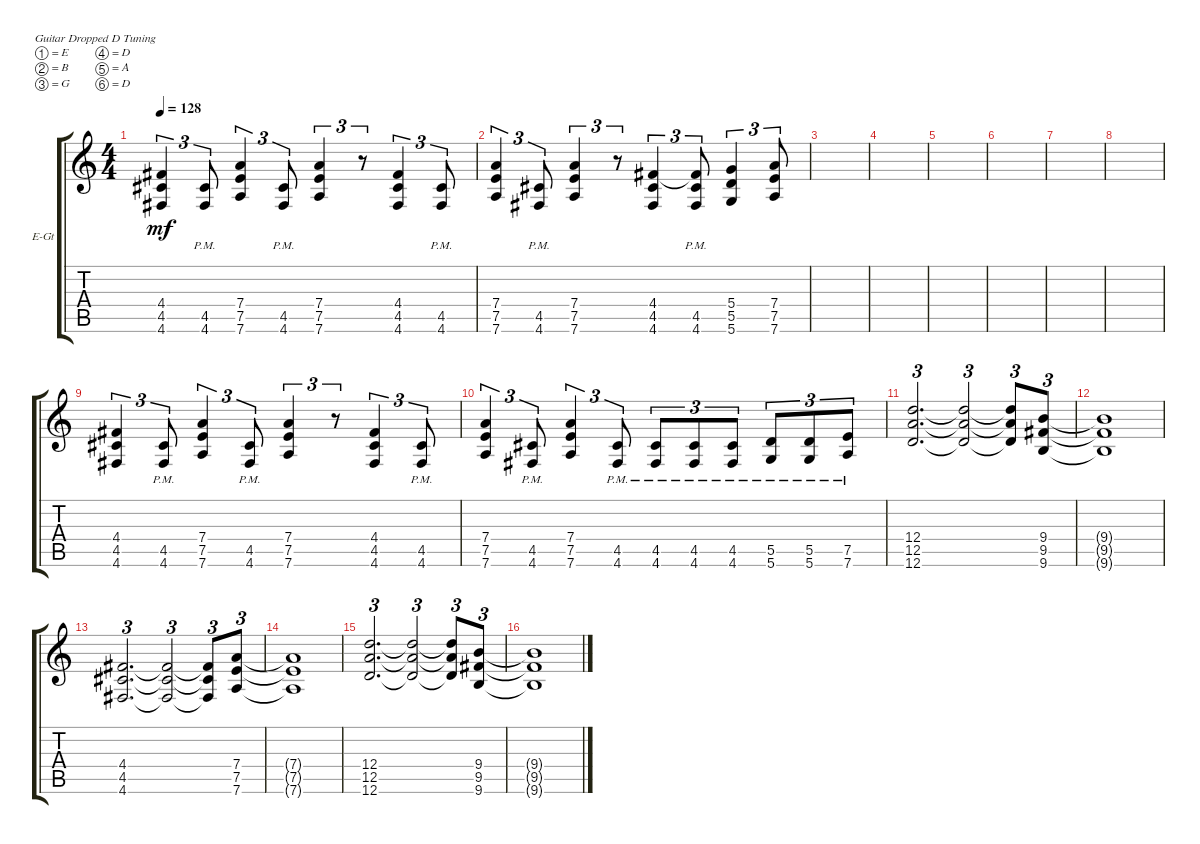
\defaultSystemsLayout 4
\bracketExtendMode groupsimilarinstruments
\firstSystemTrackNameOrientation horizontal
\otherSystemsTrackNameOrientation horizontal
\track ("Electric Guitar" "E-Gt") {instrument distortionguitar}
\staff {score tabs}
\tuning (E4 B3 G3 D3 A2 D2)
\ts (4 4)
\tempo 128
\clef g2
\ks c
(4.6 4.5 4.4).4{tu (3 2) dy mf} (4.6{pm} 4.5{pm}).8{tu (3 2)} (7.6 7.5 7.4).4{tu (3 2)} (4.6{pm} 4.5{pm}).8{tu (3 2)} (7.6 7.5 7.4).4{tu (3 2)} r.8{tu (3 2)} (4.6 4.5 4.4).4{tu (3 2)} (4.6{pm} 4.5{pm}).8{tu (3 2)} |
(7.6 7.5 7.4).4{tu (3 2)} (4.6{pm} 4.5{pm}).8{tu (3 2)} (7.6 7.5 7.4).4{tu (3 2)} r.8{tu (3 2)} (4.6 4.5 4.4).4{tu (3 2)} (4.6{pm} 4.5{pm} 4.4{t}).8{tu (3 2)} (5.6 5.5 5.4).4{tu (3 2)} (7.6 7.5 7.4).8{tu (3 2)} |
|
|
|
|
|
|
(4.6 4.5 4.4).4{tu (3 2)} (4.6{pm} 4.5{pm}).8{tu (3 2)} (7.6 7.5 7.4).4{tu (3 2)} (4.6{pm} 4.5{pm}).8{tu (3 2)} (7.6 7.5 7.4).4{tu (3 2)} r.8{tu (3 2)} (4.6 4.5 4.4).4{tu (3 2)} (4.6{pm} 4.5{pm}).8{tu (3 2)} |
(7.6 7.5 7.4).4{tu (3 2)} (4.6{pm} 4.5{pm}).8{tu (3 2)} (7.6 7.5 7.4).4{tu (3 2)} (4.6{pm} 4.5{pm}).8{tu (3 2)} (4.6{pm} 4.5{pm}).8{tu (3 2)} (4.6{pm} 4.5{pm}).8{tu (3 2)} (4.6{pm} 4.5{pm}).8{tu (3 2)} (5.6{pm} 5.5{pm}).8{tu (3 2)} (5.6{pm} 5.5{pm}).8{tu (3 2)} (7.6{pm} 7.5{pm}).8{tu (3 2)} |
(12.6 12.5 12.4).2{d tu (3 2)} (12.6{t} 12.5{t} 12.4{t}).2{tu (3 2)} (12.6{t} 12.5{t} 12.4{t}).8{tu (3 2)} (9.6 9.5 9.4).8{tu (3 2)} |
(9.4{t} 9.5{t} 9.6{t}).1 |
(4.6 4.5 4.4).2{d tu (3 2)} (4.6{t} 4.5{t} 4.4{t}).2{tu (3 2)} (4.6{t} 4.5{t} 4.4{t}).8{tu (3 2)} (7.6 7.5 7.4).8{tu (3 2)} |
(7.4{t} 7.5{t} 7.6{t}).1 |
(12.6 12.5 12.4).2{d tu (3 2)} (12.6{t} 12.5{t} 12.4{t}).2{tu (3 2)} (12.6{t} 12.5{t} 12.4{t}).8{tu (3 2)} (9.6 9.5 9.4).8{tu (3 2)} |
(9.4{t} 9.5{t} 9.6{t}).1
